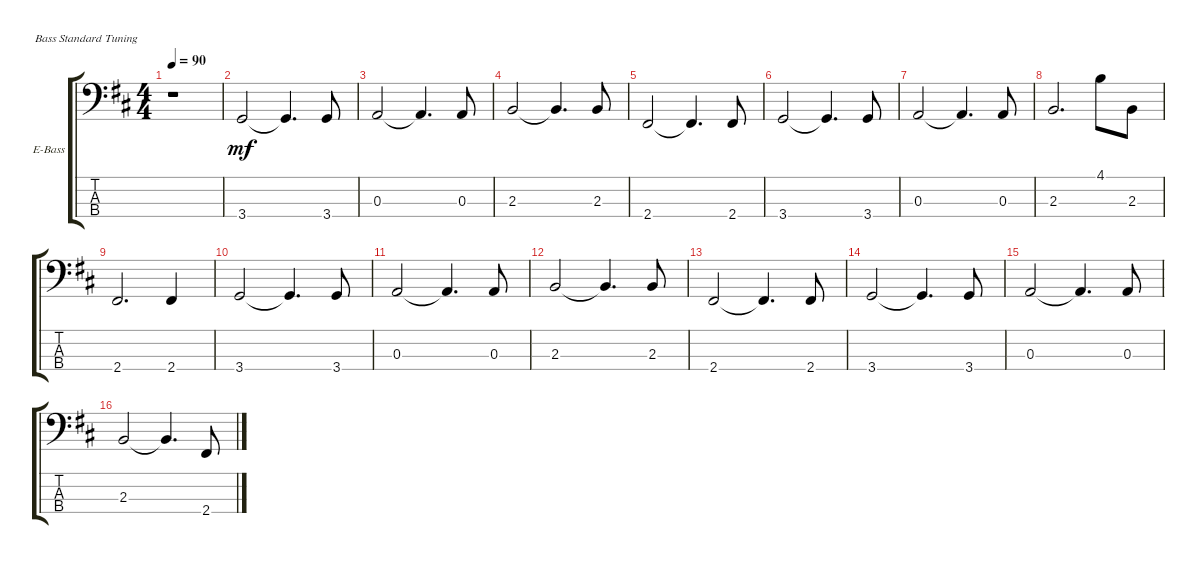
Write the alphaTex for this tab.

\defaultSystemsLayout 4
\bracketExtendMode groupsimilarinstruments
\firstSystemTrackNameOrientation horizontal
\otherSystemsTrackNameOrientation horizontal
\track ("Electric Bass" "E-Bass") {multiBarRest instrument electricbassfinger}
\staff {score tabs}
\tuning (G2 D2 A1 E1)
\ts (4 4)
\tempo 90
\clef f4
\scale
0.523077
\ks d
r.1{dy mf instrument electricbassfinger} |
\scale
0.238462 3.4.2 3.4{t}.4{d} 3.4.8 |
\scale
0.238462 0.3.2 0.3{t}.4{d} 0.3.8 |
\scale
0.333333 2.3.2 2.3{t}.4{d} 2.3.8 |
\scale
0.333333 2.4.2 2.4{t}.4{d} 2.4.8 |
\scale
0.333333 3.4.2 3.4{t}.4{d} 3.4.8 |
\scale
0.333333 0.3.2 0.3{t}.4{d} 0.3.8 |
\scale
0.333333 2.3.2{d} 4.1.8 2.3.8 |
\scale
0.333333 2.4.2{d} 2.4.4 |
\scale
0.333333 3.4.2 3.4{t}.4{d} 3.4.8 |
\scale
0.333333 0.3.2 0.3{t}.4{d} 0.3.8 |
\scale
0.333333 2.3.2 2.3{t}.4{d} 2.3.8 |
\scale
0.333333 2.4.2 2.4{t}.4{d} 2.4.8 |
\scale
0.333333 3.4.2 3.4{t}.4{d} 3.4.8 |
\scale
0.333333 0.3.2 0.3{t}.4{d} 0.3.8 |
\scale
0.333333 2.3.2 2.3{t}.4{d} 2.4.8
